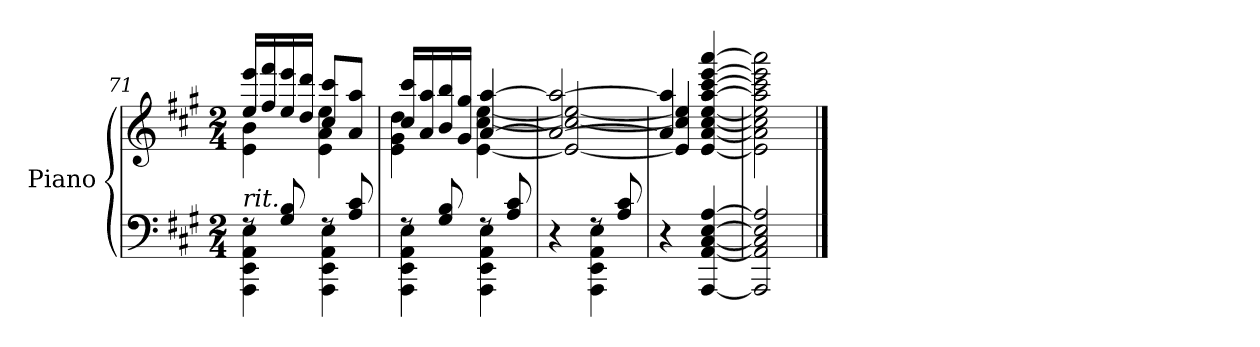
**kern	**kern
*part1	*part1
*staff2	*staff1
*I"Piano	*
*I'Pno.	*
*clefF4	*clefG2
*k[f#c#g#]	*k[f#c#g#]
*M2/4	*M2/4
*MM70	*MM70
=71	=71
*^	*^
!LO:TX:a:i:t=rit.	!	!	!
8rF	4AAA\ 4EE\ 4AA\ 4E\	16ee/ 16eee/LL	4e\ 4b\
.	.	16ff#/ 16fff#/	.
8G#/ 8B/	.	16ee/ 16eee/	.
.	.	16dd/ 16ddd/JJ	.
*	*	*MM65	*
8rF	4AAA\ 4EE\ 4AA\ 4E\	8cc#/ 8ccc#/L	4e\ 4a\ 4ee\
8A/ 8c#/	.	8a/ 8aa/J	.
!!LO:LB:g=z	!!
=72	=72	=72	=72
*	*	*MM60	*
8rF	4AAA\ 4EE\ 4AA\ 4E\	16cc#/ 16ccc#/LL	4e\ 4g#\ 4dd\
.	.	16a/ 16aa/	.
8G#/ 8B/	.	16b/ 16bb/	.
.	.	16g#/ 16gg#/JJ	.
8rF	4AAA\ 4EE\ 4AA\ 4E\	[4a/ [4aa/	[4e\ [4cc#\ [4ee\
8A/ 8c#/	.	.	.
=73	=73	=73	=73
4r	4ryy	2a/_ 2aa/_	2e/_ 2cc#/_ 2ee/_
8rF	4AAA\ 4EE\ 4AA\ 4E\	.	.
8A/ 8c#/	.	.	.
*v	*v	*	*
=74	=74	=74
4r	4a/] 4aa/]	4e/] 4cc#/] 4ee/]
[4AAA/ [4AA/ [4C#/ [4E/ [4A/	[4e/ [4a/ [4cc#/ [4ee/ [4aa/ [4ccc#/ [4eee/ [4aaa/	4ryy
*	*v	*v
=75	=75
2AAA/] 2AA/] 2C#/] 2E/] 2A/]	2e\] 2a\] 2cc#\] 2ee\] 2aa\] 2ccc#\] 2eee\] 2aaa\]
==	==
*-	*-
